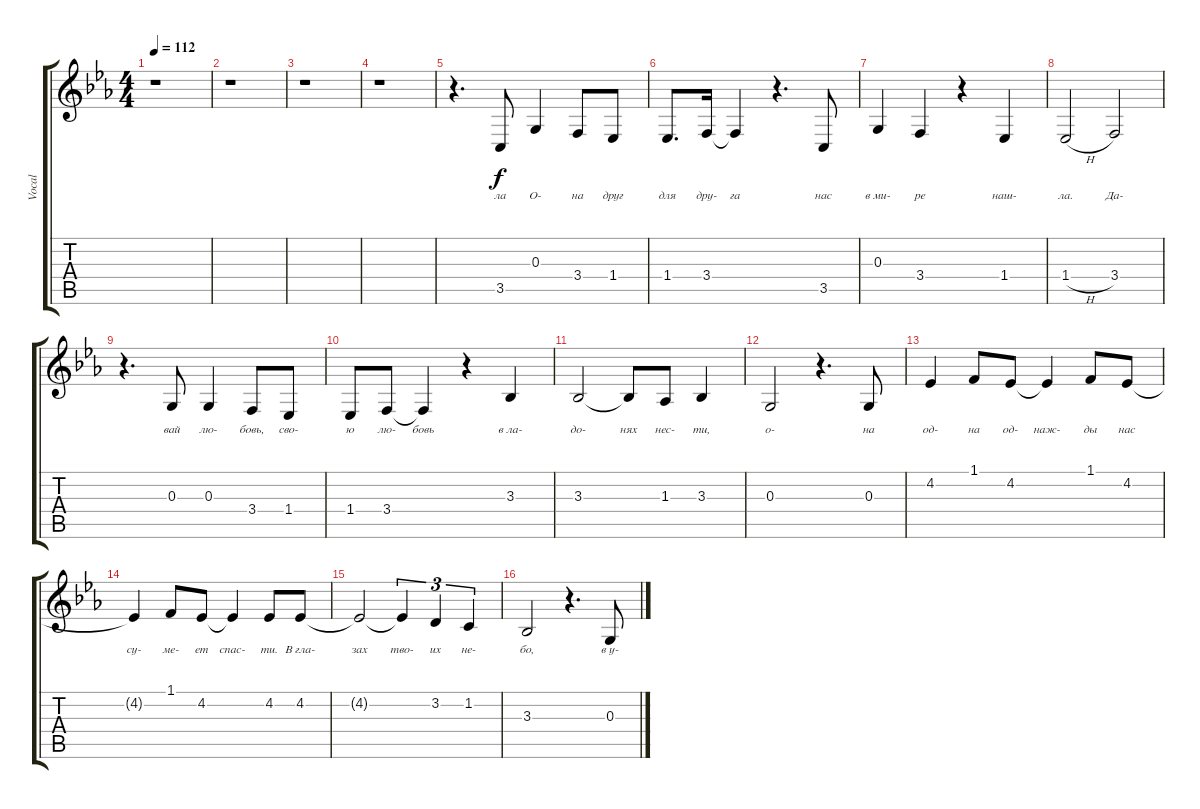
\track ("Vocal" "Vocal") {instrument synthvoice}
\staff {score tabs}
\tuning (E4 B3 G3 D3 A2 E2) {hide}
\ts (4 4)
\tempo 112
\clef g2
\ks eb
r.1{dy f} |
r.1 |
r.1 |
r.1 |
r.4{d} 3.5.8{lyrics (0 "ла") lyrics (1 "") lyrics (2 "") lyrics (3 "") lyrics (4 "")} 0.3.4{lyrics (0 "О-") lyrics (1 "") lyrics (2 "") lyrics (3 "") lyrics (4 "")} 3.4.8{lyrics (0 "на") lyrics (1 "") lyrics (2 "") lyrics (3 "") lyrics (4 "")} 1.4.8{lyrics (0 "друг") lyrics (1 "") lyrics (2 "") lyrics (3 "") lyrics (4 "")} |
1.4.8{d lyrics (0 "для") lyrics (1 "") lyrics (2 "") lyrics (3 "") lyrics (4 "")} 3.4.16{lyrics (0 "дру-") lyrics (1 "") lyrics (2 "") lyrics (3 "") lyrics (4 "")} 3.4{t}.4{lyrics (0 "га") lyrics (1 "") lyrics (2 "") lyrics (3 "") lyrics (4 "")} r.4{d} 3.5.8{lyrics (0 "нас") lyrics (1 "") lyrics (2 "") lyrics (3 "") lyrics (4 "")} |
0.3.4{lyrics (0 "в ми-") lyrics (1 "") lyrics (2 "") lyrics (3 "") lyrics (4 "")} 3.4.4{lyrics (0 "ре") lyrics (1 "") lyrics (2 "") lyrics (3 "") lyrics (4 "")} r.4 1.4.4{lyrics (0 "наш-") lyrics (1 "") lyrics (2 "") lyrics (3 "") lyrics (4 "")} |
1.4{h}.2{lyrics (0 "ла.") lyrics (1 "") lyrics (2 "") lyrics (3 "") lyrics (4 "")} 3.4.2{lyrics (0 "Да-") lyrics (1 "") lyrics (2 "") lyrics (3 "") lyrics (4 "")} |
r.4{d} 0.3.8{lyrics (0 "вай") lyrics (1 "") lyrics (2 "") lyrics (3 "") lyrics (4 "")} 0.3.4{lyrics (0 "лю-") lyrics (1 "") lyrics (2 "") lyrics (3 "") lyrics (4 "")} 3.4.8{lyrics (0 "бовь,") lyrics (1 "") lyrics (2 "") lyrics (3 "") lyrics (4 "")} 1.4.8{lyrics (0 "сво-") lyrics (1 "") lyrics (2 "") lyrics (3 "") lyrics (4 "")} |
1.4.8{lyrics (0 "ю") lyrics (1 "") lyrics (2 "") lyrics (3 "") lyrics (4 "")} 3.4.8{lyrics (0 "лю-") lyrics (1 "") lyrics (2 "") lyrics (3 "") lyrics (4 "")} 3.4{t}.4{lyrics (0 "бовь") lyrics (1 "") lyrics (2 "") lyrics (3 "") lyrics (4 "")} r.4 3.3.4{lyrics (0 "в ла-") lyrics (1 "") lyrics (2 "") lyrics (3 "") lyrics (4 "")} |
3.3.2{lyrics (0 "до-") lyrics (1 "") lyrics (2 "") lyrics (3 "") lyrics (4 "")} 3.3{t}.8{lyrics (0 "нях") lyrics (1 "") lyrics (2 "") lyrics (3 "") lyrics (4 "")} 1.3.8{lyrics (0 "нес-") lyrics (1 "") lyrics (2 "") lyrics (3 "") lyrics (4 "")} 3.3.4{lyrics (0 "ти,") lyrics (1 "") lyrics (2 "") lyrics (3 "") lyrics (4 "")} |
0.3.2{lyrics (0 "о-") lyrics (1 "") lyrics (2 "") lyrics (3 "") lyrics (4 "")} r.4{d} 0.3.8{lyrics (0 "на") lyrics (1 "") lyrics (2 "") lyrics (3 "") lyrics (4 "")} |
4.2.4{lyrics (0 "од-") lyrics (1 "") lyrics (2 "") lyrics (3 "") lyrics (4 "")} 1.1.8{lyrics (0 "на") lyrics (1 "") lyrics (2 "") lyrics (3 "") lyrics (4 "")} 4.2.8{lyrics (0 "од-") lyrics (1 "") lyrics (2 "") lyrics (3 "") lyrics (4 "")} 4.2{t}.4{lyrics (0 "наж-") lyrics (1 "") lyrics (2 "") lyrics (3 "") lyrics (4 "")} 1.1.8{lyrics (0 "ды") lyrics (1 "") lyrics (2 "") lyrics (3 "") lyrics (4 "")} 4.2.8{lyrics (0 "нас") lyrics (1 "") lyrics (2 "") lyrics (3 "") lyrics (4 "")} |
4.2{t}.4{lyrics (0 "су-") lyrics (1 "") lyrics (2 "") lyrics (3 "") lyrics (4 "")} 1.1.8{lyrics (0 "ме-") lyrics (1 "") lyrics (2 "") lyrics (3 "") lyrics (4 "")} 4.2.8{lyrics (0 "ет") lyrics (1 "") lyrics (2 "") lyrics (3 "") lyrics (4 "")} 4.2{t}.4{lyrics (0 "спас-") lyrics (1 "") lyrics (2 "") lyrics (3 "") lyrics (4 "")} 4.2.8{lyrics (0 "ти.") lyrics (1 "") lyrics (2 "") lyrics (3 "") lyrics (4 "")} 4.2.8{lyrics (0 "В гла-") lyrics (1 "") lyrics (2 "") lyrics (3 "") lyrics (4 "")} |
4.2{t}.2{lyrics (0 "зах") lyrics (1 "") lyrics (2 "") lyrics (3 "") lyrics (4 "")} 4.2{t}.4{tu (3 2) lyrics (0 "тво-") lyrics (1 "") lyrics (2 "") lyrics (3 "") lyrics (4 "")} 3.2.4{tu (3 2) lyrics (0 "их") lyrics (1 "") lyrics (2 "") lyrics (3 "") lyrics (4 "")} 1.2.4{tu (3 2) lyrics (0 "не-") lyrics (1 "") lyrics (2 "") lyrics (3 "") lyrics (4 "")} |
3.3.2{lyrics (0 "бо,") lyrics (1 "") lyrics (2 "") lyrics (3 "") lyrics (4 "")} r.4{d} 0.3.8{lyrics (0 "в у-") lyrics (1 "") lyrics (2 "") lyrics (3 "") lyrics (4 "")}
